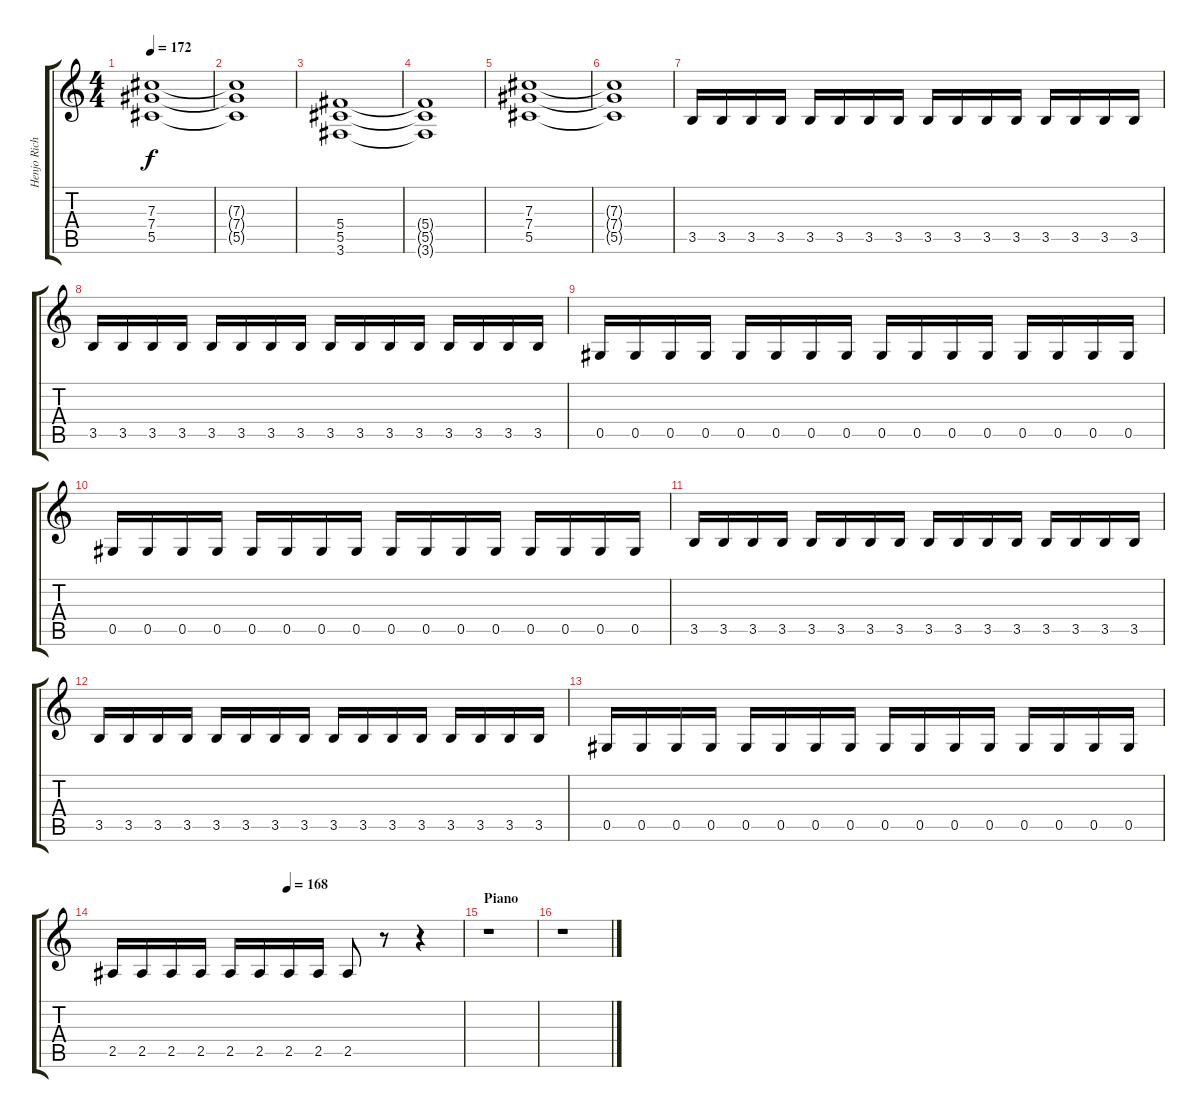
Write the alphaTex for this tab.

\track ("Henjo Richter - Guitar" "Henjo Rich") {instrument overdrivenguitar}
\staff {score tabs}
\tuning (Eb4 Bb3 Gb3 Db3 Ab2 Eb2) {hide}
\ts (4 4)
\tempo 172
\clef g2
\ks c
(7.3 7.4 5.5).1{dy f} |
(7.3{t} 7.4{t} 5.5{t}).1 |
(5.4 5.5 3.6).1 |
(5.4{t} 5.5{t} 3.6{t}).1 |
(7.3 7.4 5.5).1 |
(7.3{t} 7.4{t} 5.5{t}).1 |
3.5.16 3.5.16 3.5.16 3.5.16 3.5.16 3.5.16 3.5.16 3.5.16 3.5.16 3.5.16 3.5.16 3.5.16 3.5.16 3.5.16 3.5.16 3.5.16 |
3.5.16 3.5.16 3.5.16 3.5.16 3.5.16 3.5.16 3.5.16 3.5.16 3.5.16 3.5.16 3.5.16 3.5.16 3.5.16 3.5.16 3.5.16 3.5.16 |
0.5.16 0.5.16 0.5.16 0.5.16 0.5.16 0.5.16 0.5.16 0.5.16 0.5.16 0.5.16 0.5.16 0.5.16 0.5.16 0.5.16 0.5.16 0.5.16 |
0.5.16 0.5.16 0.5.16 0.5.16 0.5.16 0.5.16 0.5.16 0.5.16 0.5.16 0.5.16 0.5.16 0.5.16 0.5.16 0.5.16 0.5.16 0.5.16 |
3.5.16 3.5.16 3.5.16 3.5.16 3.5.16 3.5.16 3.5.16 3.5.16 3.5.16 3.5.16 3.5.16 3.5.16 3.5.16 3.5.16 3.5.16 3.5.16 |
3.5.16 3.5.16 3.5.16 3.5.16 3.5.16 3.5.16 3.5.16 3.5.16 3.5.16 3.5.16 3.5.16 3.5.16 3.5.16 3.5.16 3.5.16 3.5.16 |
0.5.16 0.5.16 0.5.16 0.5.16 0.5.16 0.5.16 0.5.16 0.5.16 0.5.16 0.5.16 0.5.16 0.5.16 0.5.16 0.5.16 0.5.16 0.5.16 |
\tempo (168 0.5)
2.5.16 2.5.16 2.5.16 2.5.16 2.5.16 2.5.16 2.5.16 2.5.16 2.5.8 r.8 r.4 |
\section ("" "Piano")
r.1 |
r.1
